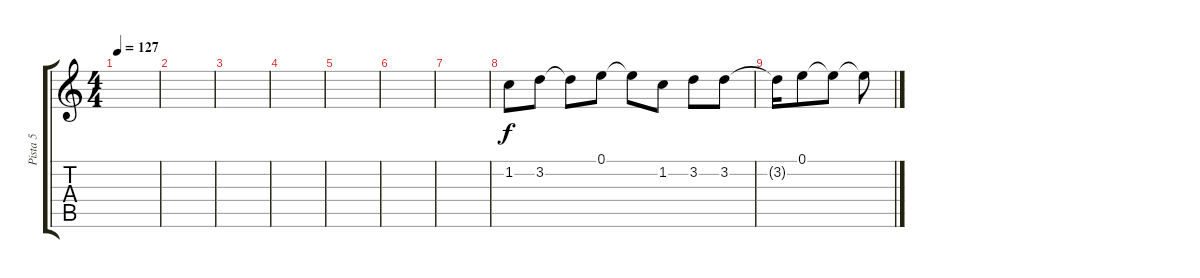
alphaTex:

\track ("Pista 5" "Pista 5") {instrument acousticguitarnylon}
\staff {score tabs}
\tuning (E4 B3 G3 D3 A2 E2) {hide}
\ts (4 4)
\tempo 127
\clef g2
\ks c
|
|
|
|
|
|
|
1.2.8 3.2.8 3.2{t}.8 0.1.8 0.1{t}.8 1.2.8 3.2.8 3.2.8 |
3.2{t}.16 0.1.8 0.1{t}.8 0.1{t}.8
